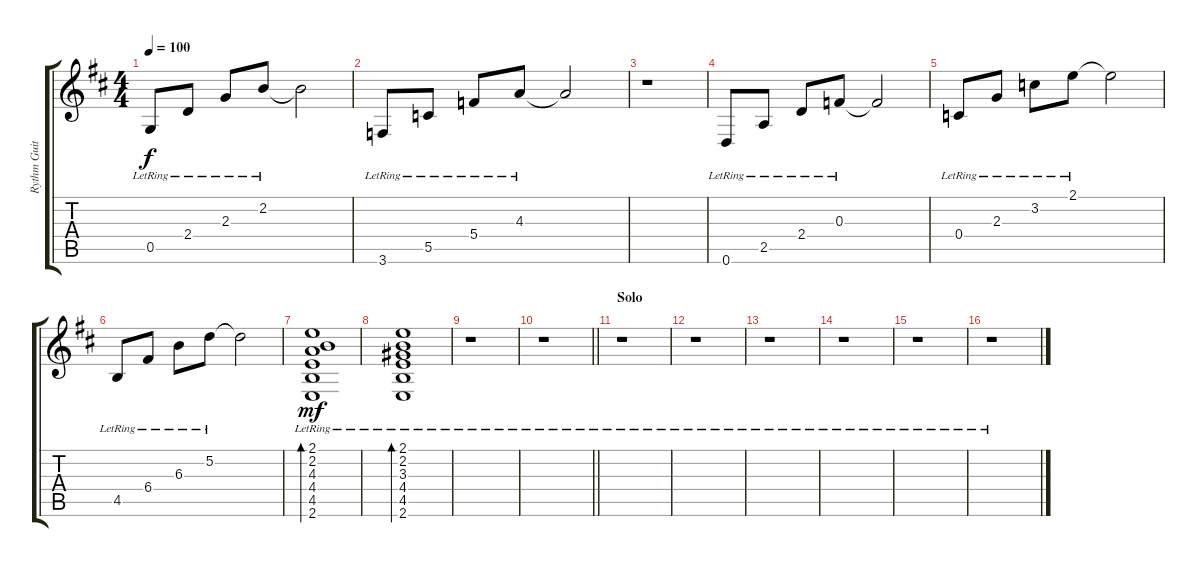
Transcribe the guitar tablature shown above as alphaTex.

\track ("Rythm Guitar" "Rythm Guit") {instrument electricguitarclean}
\staff {score tabs}
\tuning (D4 A3 F3 C3 G2 D2) {hide}
\ts (4 4)
\tempo 100
\clef g2
\ks d
0.5{lr}.8{dy f} 2.4{lr}.8 2.3{lr}.8 2.2{lr}.8 2.2{t}.2 |
3.6{lr}.8 5.5{lr}.8 5.4{lr}.8 4.3{lr}.8 4.3{t}.2 |
r.1 |
0.6{lr}.8 2.5{lr}.8 2.4{lr}.8 0.3{lr}.8 0.3{t}.2 |
0.4{lr}.8 2.3{lr}.8 3.2{lr}.8 2.1{lr}.8 2.1{t}.2 |
4.5{lr}.8 6.4{lr}.8 6.3{lr}.8 5.2{lr}.8 5.2{t}.2 |
(2.1 2.2 4.3{lr} 4.4{lr} 4.5{lr} 2.6{lr}).1{bd 120 dy mf} |
(2.1 2.2 3.3{lr} 4.4{lr} 4.5 2.6{lr}).1{bd 120} |
r.1 |
\barLineRight lightlight
r.1 |
\section ("" "Solo")
r.1 |
r.1 |
r.1 |
r.1 |
r.1 |
r.1
